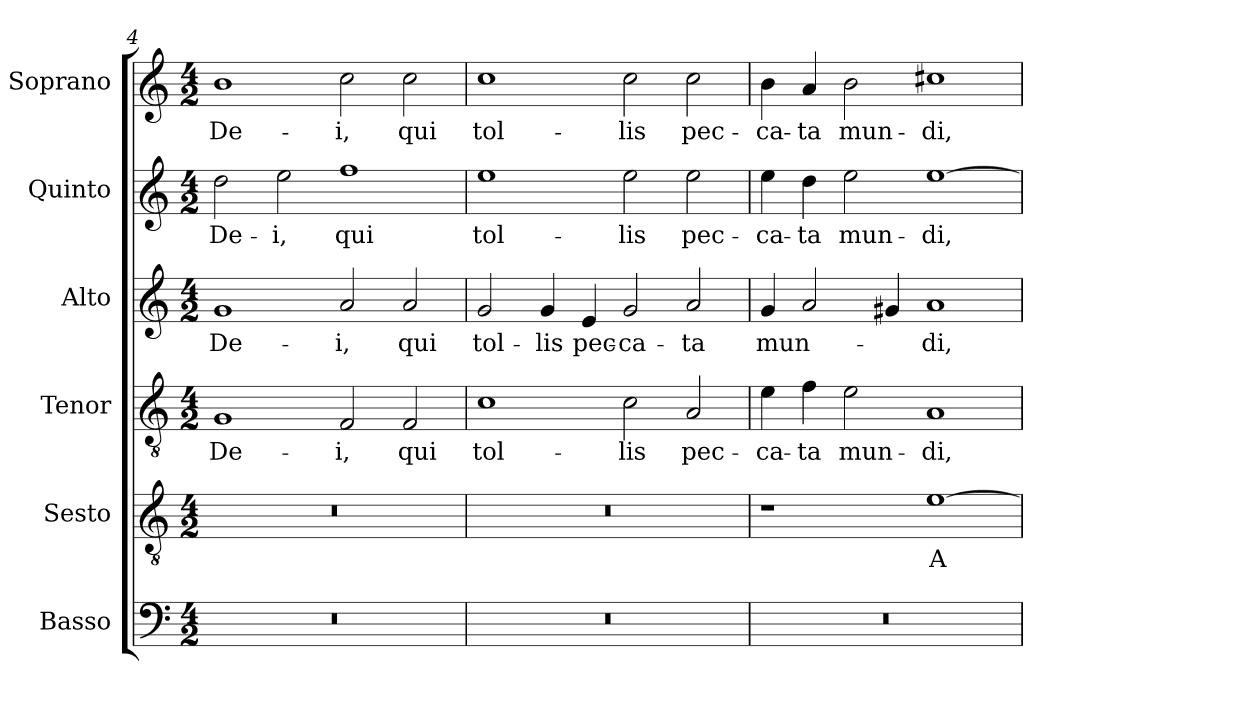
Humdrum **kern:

**kern	**kern	**text	**kern	**text	**kern	**text	**kern	**text	**kern	**text
*part6	*part5	*part5	*part4	*part4	*part3	*part3	*part2	*part2	*part1	*part1
*staff6	*staff5	*staff5	*staff4	*staff4	*staff3	*staff3	*staff2	*staff2	*staff1	*staff1
*I"Basso	*I"Sesto	*	*I"Tenor	*	*I"Alto	*	*I"Quinto	*	*I"Soprano	*
*	*I'T.	*	*I'T.	*	*I'A.	*	*	*	*I'Sop.	*
*clefF4	*clefGv2	*	*clefGv2	*	*clefG2	*	*clefG2	*	*clefG2	*
*	*ITrd7c12	*	*ITrd7c12	*	*	*	*	*	*	*
*k[]	*k[]	*	*k[]	*	*k[]	*	*k[]	*	*k[]	*
*C:	*C:	*	*C:	*	*C:	*	*C:	*	*C:	*
*M4/2	*M4/2	*	*M4/2	*	*M4/2	*	*M4/2	*	*M4/2	*
=4	=4	=4	=4	=4	=4	=4	=4	=4	=4	=4
!LO:N:vis=1	!LO:N:vis=1	!	!	!	!	!	!	!	!	!
!	!	!	!	!LO:LY:b:color=#000000	!	!	!	!	!	!
!	!	!	!	!	!	!LO:LY:b:color=#000000	!	!	!	!
!	!	!	!	!	!	!	!	!LO:LY:b:color=#000000	!	!
!	!	!	!	!	!	!	!	!	!	!LO:LY:b:color=#000000
0r	0r	.	1GGi	De-	1gi	De-	2ddi\	De-	1bi	De-
!	!	!	!	!	!	!	!	!LO:LY:b:color=#000000	!	!
.	.	.	.	.	.	.	2eei\	-i,	.	.
!	!	!	!	!LO:LY:b:color=#000000	!	!	!	!	!	!
!	!	!	!	!	!	!LO:LY:b:color=#000000	!	!	!	!
!	!	!	!	!	!	!	!	!LO:LY:b:color=#000000	!	!
!	!	!	!	!	!	!	!	!	!	!LO:LY:b:color=#000000
.	.	.	2FFi/	-i,	2ai/	-i,	1ffi	qui	2cci\	-i,
!	!	!	!	!LO:LY:b:color=#000000	!	!	!	!	!	!
!	!	!	!	!	!	!LO:LY:b:color=#000000	!	!	!	!
!	!	!	!	!	!	!	!	!	!	!LO:LY:b:color=#000000
.	.	.	2FFi/	qui	2ai/	qui	.	.	2cci\	qui
=5	=5	=5	=5	=5	=5	=5	=5	=5	=5	=5
!LO:N:vis=1	!LO:N:vis=1	!	!	!	!	!	!	!	!	!
!	!	!	!	!LO:LY:b:color=#000000	!	!	!	!	!	!
!	!	!	!	!	!	!LO:LY:b:color=#000000	!	!	!	!
!	!	!	!	!	!	!	!	!LO:LY:b:color=#000000	!	!
!	!	!	!	!	!	!	!	!	!	!LO:LY:b:color=#000000
0r	0r	.	1Ci	tol-	2gi/	tol-	1eei	tol-	1cci	tol-
!	!	!	!	!	!	!LO:LY:b:color=#000000	!	!	!	!
.	.	.	.	.	4gi/	-lis	.	.	.	.
!	!	!	!	!	!	!LO:LY:b:color=#000000	!	!	!	!
.	.	.	.	.	4ei/	pec-	.	.	.	.
!	!	!	!	!LO:LY:b:color=#000000	!	!	!	!	!	!
!	!	!	!	!	!	!LO:LY:b:color=#000000	!	!	!	!
!	!	!	!	!	!	!	!	!LO:LY:b:color=#000000	!	!
!	!	!	!	!	!	!	!	!	!	!LO:LY:b:color=#000000
.	.	.	2Ci\	-lis	2gi/	-ca-	2eei\	-lis	2cci\	-lis
!	!	!	!	!LO:LY:b:color=#000000	!	!	!	!	!	!
!	!	!	!	!	!	!LO:LY:b:color=#000000	!	!	!	!
!	!	!	!	!	!	!	!	!LO:LY:b:color=#000000	!	!
!	!	!	!	!	!	!	!	!	!	!LO:LY:b:color=#000000
.	.	.	2AAi/	pec-	2ai/	-ta	2eei\	pec-	2cci\	pec-
=6	=6	=6	=6	=6	=6	=6	=6	=6	=6	=6
!LO:N:vis=1	!	!	!	!	!	!	!	!	!	!
!	!	!	!	!LO:LY:b:color=#000000	!	!	!	!	!	!
!	!	!	!	!	!	!LO:LY:b:color=#000000	!	!	!	!
!	!	!	!	!	!	!	!	!LO:LY:b:color=#000000	!	!
!	!	!	!	!	!	!	!	!	!	!LO:LY:b:color=#000000
0r	1r	.	4Ei\	-ca-	4gi/	mun-	4eei\	-ca-	4bi\	-ca-
!	!	!	!	!LO:LY:b:color=#000000	!	!	!	!	!	!
!	!	!	!	!	!	!	!	!LO:LY:b:color=#000000	!	!
!	!	!	!	!	!	!	!	!	!	!LO:LY:b:color=#000000
.	.	.	4Fi\	-ta	2ai/	.	4ddi\	-ta	4ai/	-ta
!	!	!	!	!LO:LY:b:color=#000000	!	!	!	!	!	!
!	!	!	!	!	!	!	!	!LO:LY:b:color=#000000	!	!
!	!	!	!	!	!	!	!	!	!	!LO:LY:b:color=#000000
.	.	.	2Ei\	mun-	.	.	2eei\	mun-	2bi\	mun-
.	.	.	.	.	4g#Xi/	.	.	.	.	.
!	!	!LO:LY:b:color=#000000	!	!	!	!	!	!	!	!
!	!	!	!	!LO:LY:b:color=#000000	!	!	!	!	!	!
!	!	!	!	!	!	!LO:LY:b:color=#000000	!	!	!	!
!	!	!	!	!	!	!	!	!LO:LY:b:color=#000000	!	!
!	!	!	!	!	!	!	!	!	!	!LO:LY:b:color=#000000
.	[1Ei	A-	1AAi	-di,	1ai	-di,	[1eei	-di,	1cc#Xi	-di,
=	=	=	=	=	=	=	=	=	=	=
*-	*-	*-	*-	*-	*-	*-	*-	*-	*-	*-
